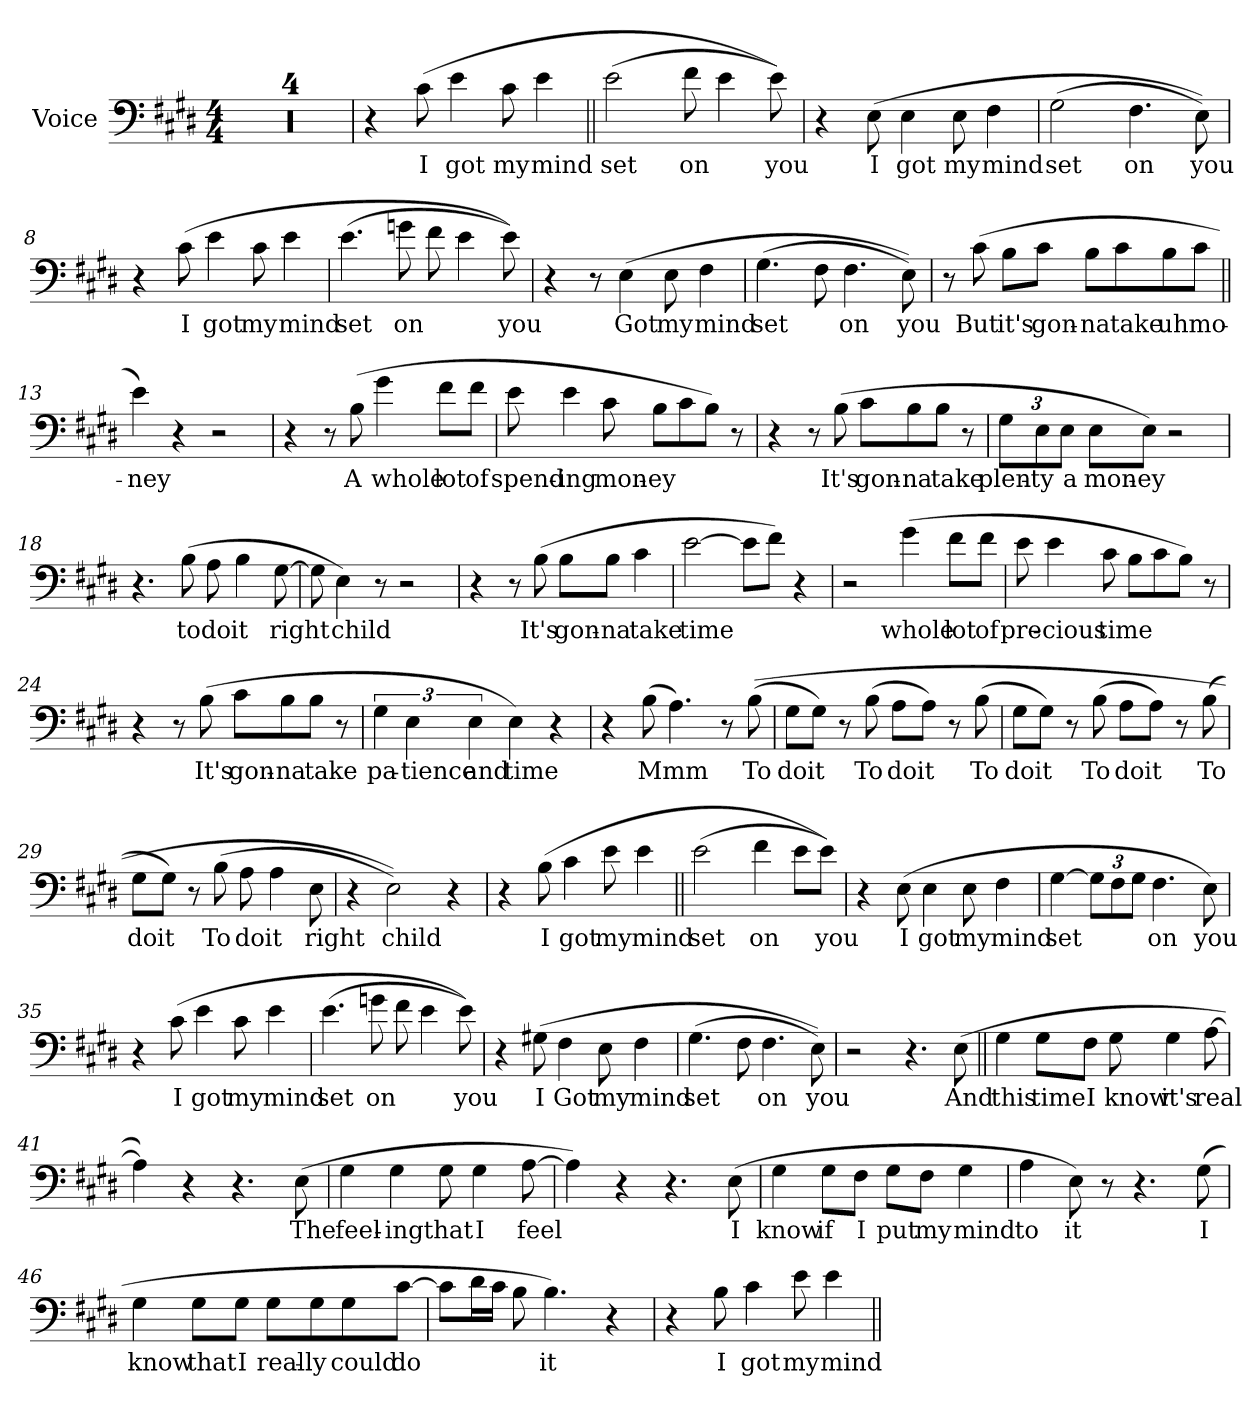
**kern	**text
*part1	*part1
*staff1	*staff1
*I"Voice	*
*I'Voice	*
*clefF4	*
*k[f#c#g#d#]	*
*E:	*
*M4/4	*
=	=
1r	.
=1	=1
1r	.
=2	=2
1r	.
=3	=3
1r	.
=4	=4
4r	.
!	!LO:LY:b
(>8c#\	I
!	!LO:LY:b
4e\	got
!	!LO:LY:b
8c#\	my
!	!LO:LY:b
4e\	mind
=5||	=5||
!	!LO:LY:b
(>2e\	set
!	!LO:LY:b
8f#\	on
4e\	.
!	!LO:LY:b
8e\))	you
=6	=6
4r	.
!	!LO:LY:b
(>8E\	I
!	!LO:LY:b
4E\	got
!	!LO:LY:b
8E\	my
!	!LO:LY:b
4F#\	mind
!!LO:LB:g=z
=7	=7
!	!LO:LY:b
(>2G#\	set
!	!LO:LY:b
4.F#\	on
!	!LO:LY:b
8E\))	you
=8	=8
4r	.
!	!LO:LY:b
(>8c#\	I
!	!LO:LY:b
4e\	got
!	!LO:LY:b
8c#\	my
!	!LO:LY:b
4e\	mind
=9	=9
!	!LO:LY:b
(>4.e\	set
!	!LO:LY:b
8gn\	on
8f#\	.
4e\	.
!	!LO:LY:b
8e\))	you
=10	=10
4r	.
8r	.
!	!LO:LY:b
(>4E\	Got
!	!LO:LY:b
8E\	my
!	!LO:LY:b
4F#\	mind
=11	=11
!	!LO:LY:b
(>4.G#\	set
8F#\	.
!	!LO:LY:b
4.F#\	on
!	!LO:LY:b
8E\))	you
!!LO:LB:g=z
=12	=12
8r	.
!	!LO:LY:b
(>8c#\	But
!	!LO:LY:b
8B\L	it's
!	!LO:LY:b
8c#\J	gon-
!	!LO:LY:b
8B\L	-na
!	!LO:LY:b
8c#\	take
!	!LO:LY:b
8B\	uh
!	!LO:LY:b
8c#\J	mo-
=13||	=13||
!	!LO:LY:b
4e\)	-ney
4r	.
2r	.
=14	=14
4r	.
8r	.
!	!LO:LY:b
(>8B\	A
!	!LO:LY:b
4g#\	whole
!	!LO:LY:b
8f#\L	lot
!	!LO:LY:b
8f#\J	of
=15	=15
!	!LO:LY:b
8e\	spend-
!	!LO:LY:b
4e\	-ing
!	!LO:LY:b
8c#\	mon-
!	!LO:LY:b
8B\L	-ey
8c#\	.
8B\J)	.
8r	.
!!LO:LB:g=z
=16	=16
4r	.
8r	.
!	!LO:LY:b
(>8B\	It's
!	!LO:LY:b
8c#\L	gon-
!	!LO:LY:b
8B\	-na
!	!LO:LY:b
8B\J	take
8r	.
=17	=17
*Xbrackettup	*
!	!LO:LY:b
12G#\L	plen-
!	!LO:LY:b
12E\	-ty
!	!LO:LY:b
12E\J	a
!	!LO:LY:b
8E\L	mon-
!	!LO:LY:b
8E\J)	-ey
2r	.
=18	=18
4.r	.
!	!LO:LY:b
(>8B\	to
!	!LO:LY:b
8A\	do
!	!LO:LY:b
4B\	it
!	!LO:LY:b
[8G#\	right
=19	=19
8G#\]	.
!	!LO:LY:b
4E\)	child
8r	.
2r	.
!!LO:LB:g=z
=20	=20
4r	.
8r	.
!	!LO:LY:b
(>8B\	It's
!	!LO:LY:b
8B\L	gon-
!	!LO:LY:b
8B\J	-na
!	!LO:LY:b
4c#\	take
=21	=21
!	!LO:LY:b
[2e\	time
8e\L]	.
8f#\J)	.
4r	.
=22	=22
2r	.
!	!LO:LY:b
(>4g#\	whole
!	!LO:LY:b
8f#\L	lot
!	!LO:LY:b
8f#\J	of
=23	=23
!	!LO:LY:b
8e\	pre-
!	!LO:LY:b
4e\	-cious
!	!LO:LY:b
8c#\	time
8B\L	.
8c#\	.
8B\J)	.
8r	.
!!LO:LB:g=z
=24	=24
4r	.
8r	.
!	!LO:LY:b
(>8B\	It's
!	!LO:LY:b
8c#\L	gon-
!	!LO:LY:b
8B\	-na
!	!LO:LY:b
8B\J	take
8r	.
=25	=25
*brackettup	*
!	!LO:LY:b
6G#\	pa-
!	!LO:LY:b
6E\	-tience
!	!LO:LY:b
6E\	and
!	!LO:LY:b
4E\)	time
4r	.
=26	=26
4r	.
!	!LO:LY:b
(>8B\	Mmm
4.A\)	.
8r	.
!	!LO:LY:b
(>(>8B\	To
=27	=27
!	!LO:LY:b
8G#\L	do
!	!LO:LY:b
8G#\J)	it
8r	.
!	!LO:LY:b
(>8B\	To
!	!LO:LY:b
8A\L	do
!	!LO:LY:b
8A\J)	it
8r	.
!	!LO:LY:b
(>8B\	To
!!LO:LB:g=z
=28	=28
!	!LO:LY:b
8G#\L	do
!	!LO:LY:b
8G#\J)	it
8r	.
!	!LO:LY:b
(>8B\	To
!	!LO:LY:b
8A\L	do
!	!LO:LY:b
8A\J)	it
8r	.
!	!LO:LY:b
(>8B\	To
=29	=29
!	!LO:LY:b
8G#\L	do
!	!LO:LY:b
8G#\J)	it
8r	.
!	!LO:LY:b
(>8B\	To
!	!LO:LY:b
8A\	do
!	!LO:LY:b
4A\	it
!	!LO:LY:b
8E\	right
=30	=30
4r	.
!	!LO:LY:b
2E\))	child
4r	.
=31	=31
4r	.
!	!LO:LY:b
(>8B\	I
!	!LO:LY:b
4c#\	got
!	!LO:LY:b
8e\	my
!	!LO:LY:b
4e\	mind
=32||	=32||
!	!LO:LY:b
(>2e\	set
!	!LO:LY:b
4f#\	on
8e\L	.
!	!LO:LY:b
8e\J))	you
!!LO:LB:g=z
=33	=33
4r	.
!	!LO:LY:b
(>8E\	I
!	!LO:LY:b
4E\	got
!	!LO:LY:b
8E\	my
!	!LO:LY:b
4F#\	mind
=34	=34
!	!LO:LY:b
[4G#\	set
*Xbrackettup	*
12G#\L]	.
12F#\	.
12G#\J	.
!	!LO:LY:b
4.F#\	on
!	!LO:LY:b
8E\)	you
=35	=35
4r	.
!	!LO:LY:b
(>8c#\	I
!	!LO:LY:b
4e\	got
!	!LO:LY:b
8c#\	my
!	!LO:LY:b
4e\	mind
=36	=36
!	!LO:LY:b
(>4.e\	set
!	!LO:LY:b
8gn\	on
8f#\	.
4e\	.
!	!LO:LY:b
8e\))	you
=37	=37
4r	.
!	!LO:LY:b
(>8G#X\	I
!	!LO:LY:b
4F#\	Got
!	!LO:LY:b
8E\	my
!	!LO:LY:b
4F#\	mind
!!LO:LB:g=z
=38	=38
!	!LO:LY:b
(>4.G#\	set
8F#\	.
!	!LO:LY:b
4.F#\	on
!	!LO:LY:b
8E\))	you
=39	=39
2r	.
4.r	.
!	!LO:LY:b
(>8E\	And
=40||	=40||
!	!LO:LY:b
4G#\	this
!	!LO:LY:b
8G#\L	time
!	!LO:LY:b
8F#\J	I
!	!LO:LY:b
8G#\	know
!	!LO:LY:b
4G#\	it's
!	!LO:LY:b
[8A\	real
=41	=41
4A\])	.
4r	.
4.r	.
!	!LO:LY:b
(>8E\	The
=42	=42
!	!LO:LY:b
4G#\	feel-
!	!LO:LY:b
4G#\	-ing
!	!LO:LY:b
8G#\	that
!	!LO:LY:b
4G#\	I
!	!LO:LY:b
[8A\	feel
!!LO:PB:g=z
=43	=43
4A\])	.
4r	.
4.r	.
!	!LO:LY:b
(>8E\	I
=44	=44
!	!LO:LY:b
4G#\	know
!	!LO:LY:b
8G#\L	if
!	!LO:LY:b
8F#\J	I
!	!LO:LY:b
8G#\L	put
!	!LO:LY:b
8F#\J	my
!	!LO:LY:b
4G#\	mind
=45	=45
!	!LO:LY:b
4A\	to
!	!LO:LY:b
8E\)	it
8r	.
4.r	.
!	!LO:LY:b
(>8G#\	I
=46	=46
!	!LO:LY:b
4G#\	know
!	!LO:LY:b
8G#\L	that
!	!LO:LY:b
8G#\J	I
!	!LO:LY:b
8G#\L	real-
!	!LO:LY:b
8G#\	-ly
!	!LO:LY:b
8G#\	could
!	!LO:LY:b
[8c#\J	do
!!LO:LB:g=z
=47	=47
8c#\L]	.
16d#\L	.
16c#\JJ	.
8B\	.
!	!LO:LY:b
4.B\)	it
4r	.
=48	=48
4r	.
!	!LO:LY:b
8B\	I
!	!LO:LY:b
4c#\	got
!	!LO:LY:b
8e\	my
!	!LO:LY:b
4e\	mind
=||	=||
*-	*-
